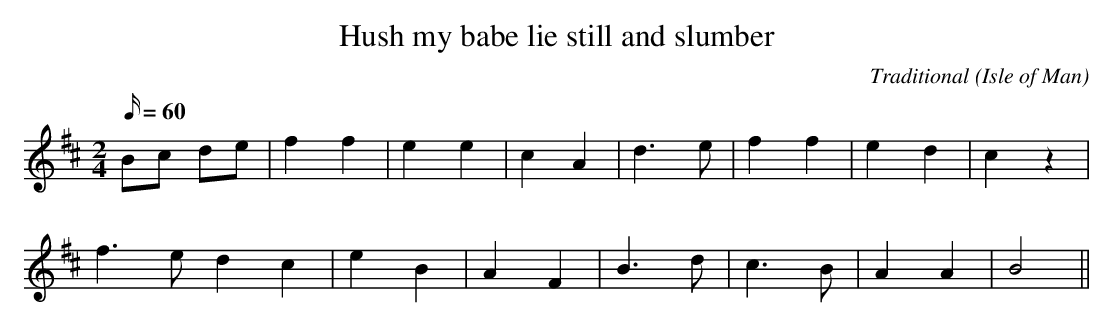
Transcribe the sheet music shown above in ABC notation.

X:1
T:Hush my babe lie still and slumber
C:Traditional
O:Isle of Man
M:2/4
Q:60
L:1/4
K:D
B/c/ d/e/|f f|e e|c A|d>e|f f|e d|c z|
f>e d c|e B|A F|B>d|c>B|A A|B2||
